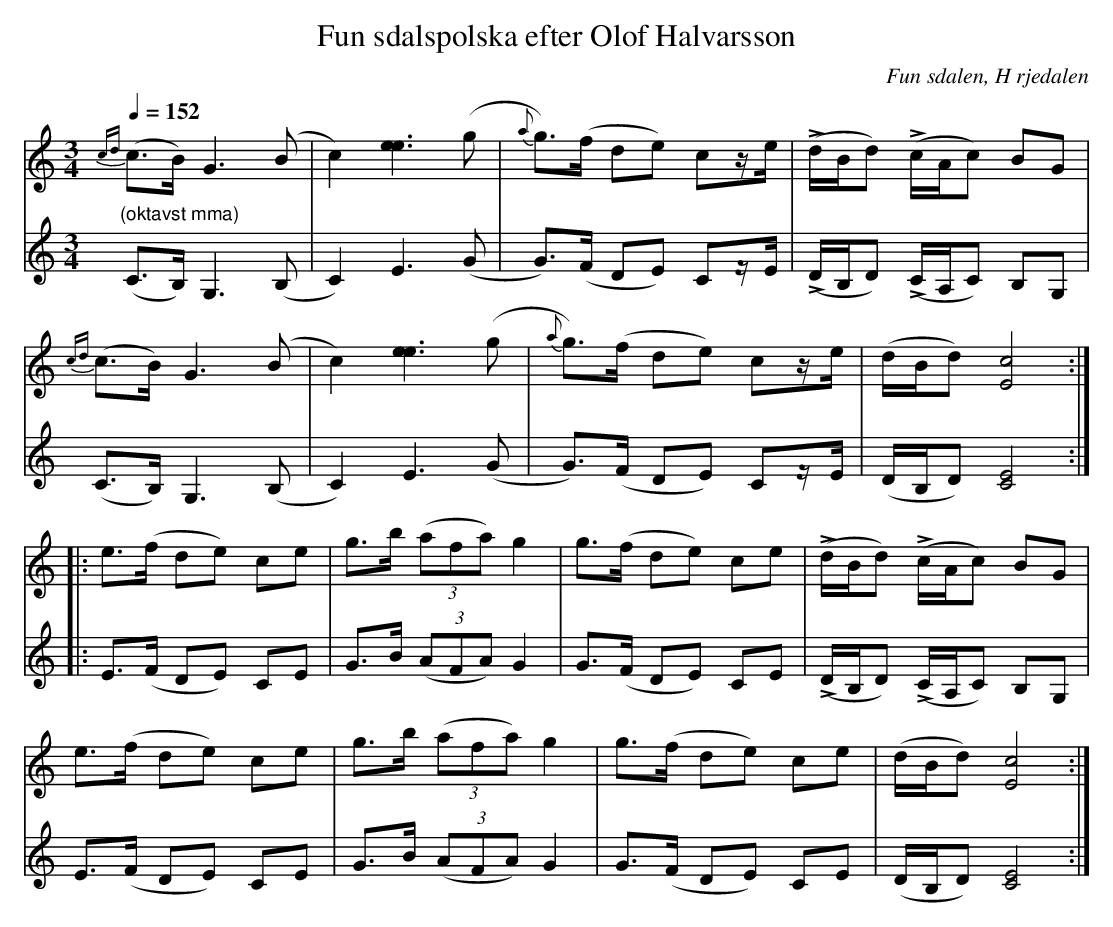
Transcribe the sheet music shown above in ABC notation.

X:1
T:Fun sdalspolska efter Olof Halvarsson
O:Fun sdalen, H rjedalen
O:Fun sdalen
M:3/4
L:1/8
Q:1/4=152
K:C
V:1
{cd}(c>B) G3 (B|c2) [e3e3](g|{a}g)>(f de) cz/e/|(Ld/B/d) (Lc/A/c) BG|!
{cd}(c>B) G3 (B|c2) [e3e3](g|{a}g>)(f de) cz/e/|(d/B/d) [E4c4]::!
e>(f de) ce|g>b (3(afa) g2|g>(f de) ce|(Ld/B/d) (Lc/A/c) BG|!
e>(f de) ce|g>b (3(afa) g2|g>(f de) ce|(d/B/d) [E4c4]:|]
V:2
"(oktavst mma)"(C>B,) G,3 (B,|C2) E3(G|G)>(F DE) Cz/E/|(LD/B,/D) (LC/A,/C) B,G,|!
(C>B,) G,3 (B,|C2) E3(G|G)>(F DE) Cz/E/|(D/B,/D) [C4E4]::!
E>(F DE) CE|G>B (3(AFA) G2|G>(F DE) CE|(LD/B,/D) (LC/A,/C) B,G,|!
E>(F DE) CE|G>B (3(AFA) G2|G>(F DE) CE|(D/B,/D) [C4E4]:|]
